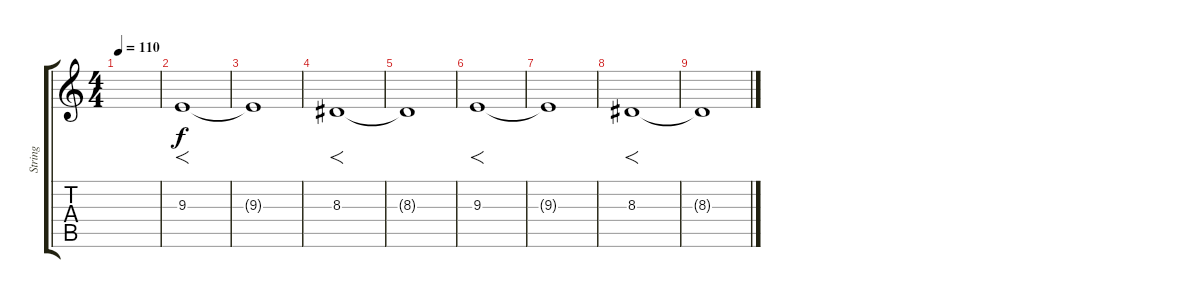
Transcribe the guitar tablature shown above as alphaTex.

\track ("String" "String") {instrument stringensemble1}
\staff {score tabs}
\tuning (E4 B3 G3 D3 A2 E2) {hide}
\ts (4 4)
\tempo 110
\clef g2
\ks c
|
9.3.1{f instrument stringensemble1} |
9.3{t}.1 |
8.3.1{f} |
8.3{t}.1 |
9.3.1{f instrument stringensemble1} |
9.3{t}.1 |
8.3.1{f} |
8.3{t}.1
